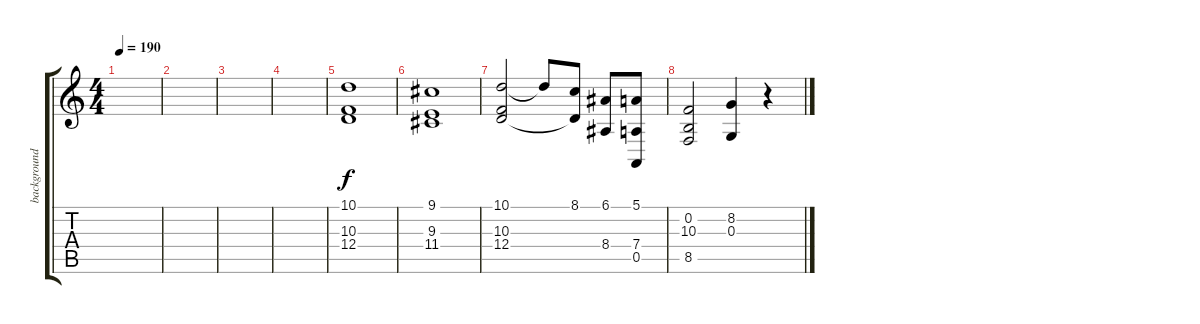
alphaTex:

\track ("background vocals" "background") {instrument choiraahs}
\staff {score tabs}
\tuning (E4 B3 G3 D3 A2 E2) {hide}
\ts (4 4)
\tempo 190
\clef g2
\ks c
|
|
|
|
(10.1 10.3 12.4).1 |
(9.1 9.3 11.4).1 |
(10.1 10.3 12.4).2 10.1{t}.8 (8.1 12.4{t}).8 (6.1 8.4).8 (5.1 7.4 0.5).8 |
(0.2 10.3 8.5).2 (8.2 0.3).4 r.4
